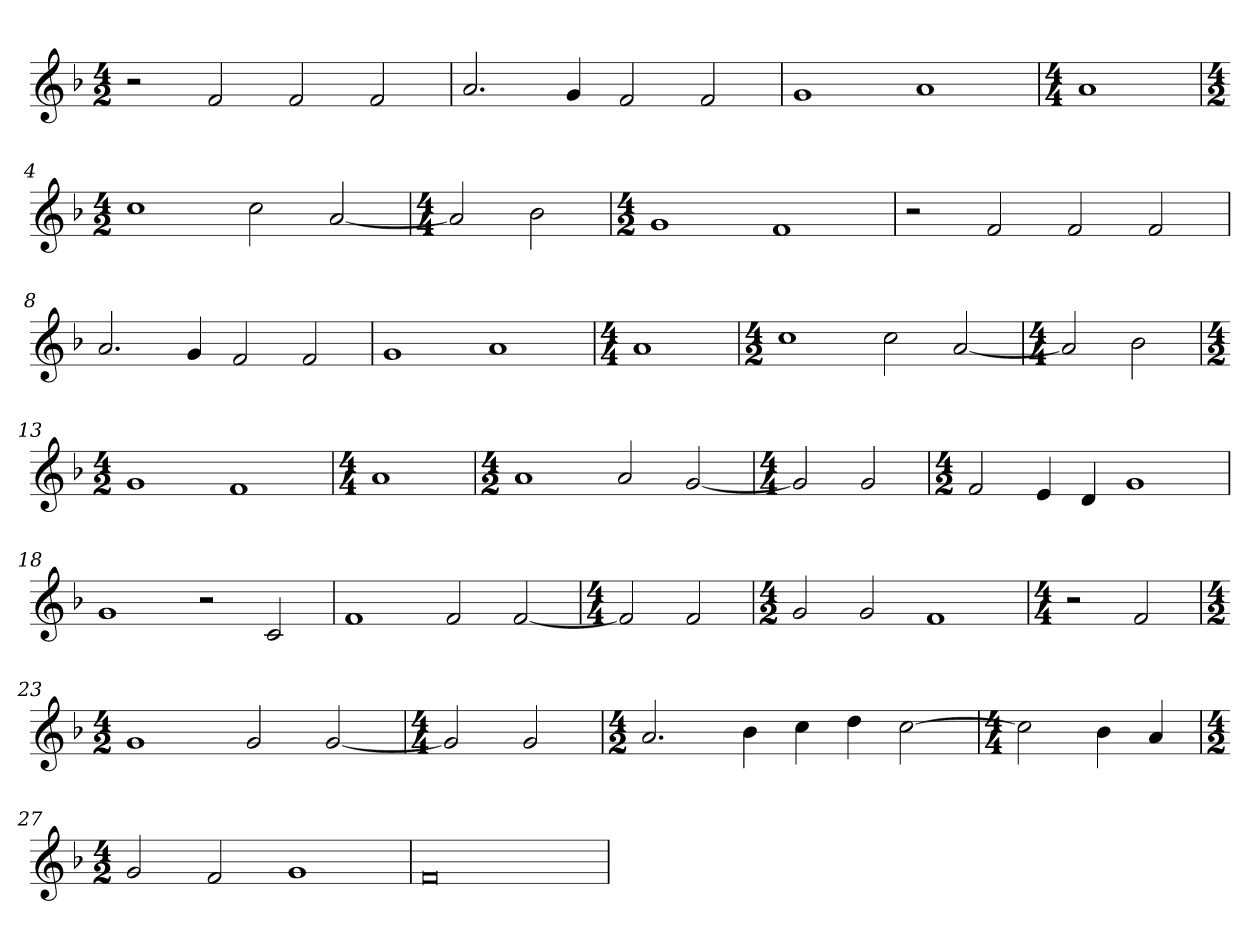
**kern
*part1
*staff1
*clefG2
*k[b-]
*F:
*M4/2
=
2r
2f
2f
2f
=1
2.a
4g
2f
2f
=2
1g
1a
=3
*M4/4
1a
=4
*M4/2
1cc
2cc
[2a
=5
*M4/4
2a]
2b-
=6
*M4/2
1g
1f
=7
2r
2f
2f
2f
=8
2.a
4g
2f
2f
=9
1g
1a
=10
*M4/4
1a
=11
*M4/2
1cc
2cc
[2a
=12
*M4/4
2a]
2b-
=13
*M4/2
1g
1f
=14
*M4/4
1a
=15
*M4/2
1a
2a
[2g
=16
*M4/4
2g]
2g
=17
*M4/2
2f
4e
4d
1g
=18
1g
2r
2c
=19
1f
2f
[2f
=20
*M4/4
2f]
2f
=21
*M4/2
2g
2g
1f
=22
*M4/4
2r
2f
=23
*M4/2
1g
2g
[2g
=24
*M4/4
2g]
2g
=25
*M4/2
2.a
4b-
4cc
4dd
[2cc
=26
*M4/4
2cc]
4b-
4a
=27
*M4/2
2g
2f
1g
=28
0f
=
*-
